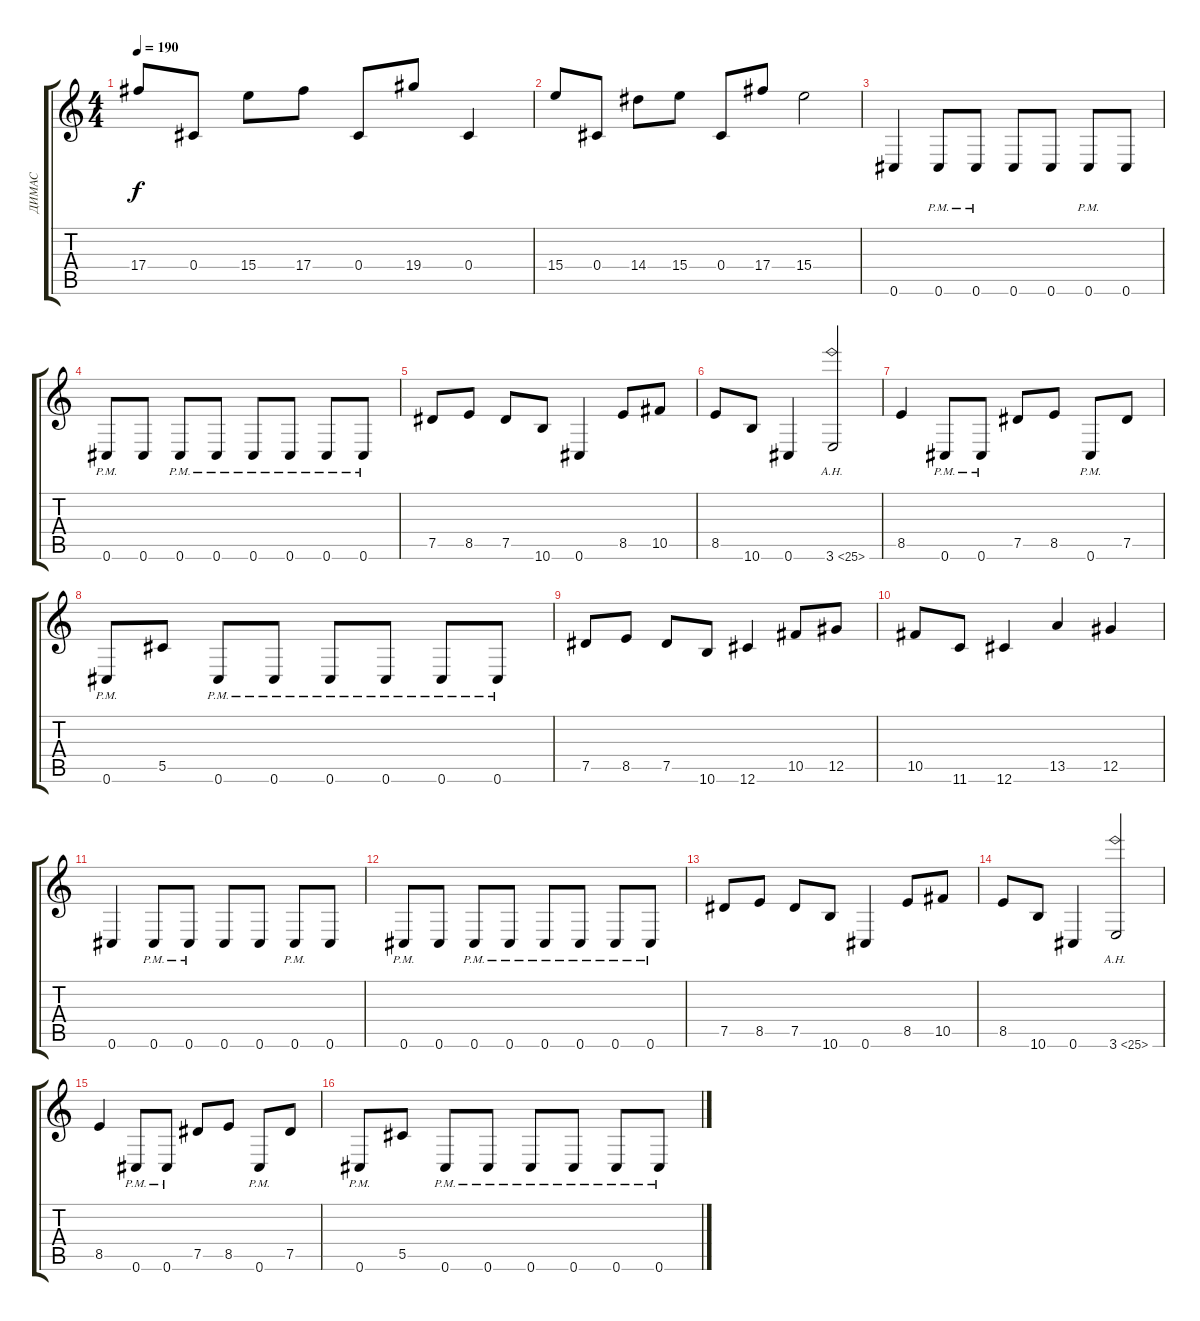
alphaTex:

\track ("ДИМАС" "ДИМАС") {instrument distortionguitar}
\staff {score tabs}
\tuning (Eb4 Bb3 Gb3 Db3 Ab2 Db2) {hide}
\ts (4 4)
\tempo 190
\clef g2
\ks c
17.4.8{dy f} 0.4.8 15.4.8 17.4.8 0.4.8 19.4.8 0.4.4 |
15.4.8 0.4.8 14.4.8 15.4.8 0.4.8 17.4.8 15.4.2 |
0.6.4 0.6{pm}.8 0.6{pm}.8 0.6.8 0.6.8 0.6{pm}.8 0.6.8 |
0.6{pm}.8 0.6.8 0.6{pm}.8 0.6{pm}.8 0.6{pm}.8 0.6{pm}.8 0.6{pm}.8 0.6{pm}.8 |
7.5.8 8.5.8 7.5.8 10.6.8 0.6.4 8.5.8 10.5.8 |
8.5.8 10.6.8 0.6.4 3.6{ah 22}.2 |
8.5.4 0.6{pm}.8 0.6{pm}.8 7.5.8 8.5.8 0.6{pm}.8 7.5.8 |
0.6{pm}.8 5.5.8 0.6{pm}.8 0.6{pm}.8 0.6{pm}.8 0.6{pm}.8 0.6{pm}.8 0.6{pm}.8 |
7.5.8 8.5.8 7.5.8 10.6.8 12.6.4 10.5.8 12.5.8 |
10.5.8 11.6.8 12.6.4 13.5.4 12.5.4 |
0.6.4 0.6{pm}.8 0.6{pm}.8 0.6.8 0.6.8 0.6{pm}.8 0.6.8 |
0.6{pm}.8 0.6.8 0.6{pm}.8 0.6{pm}.8 0.6{pm}.8 0.6{pm}.8 0.6{pm}.8 0.6{pm}.8 |
7.5.8 8.5.8 7.5.8 10.6.8 0.6.4 8.5.8 10.5.8 |
8.5.8 10.6.8 0.6.4 3.6{ah 22}.2 |
8.5.4 0.6{pm}.8 0.6{pm}.8 7.5.8 8.5.8 0.6{pm}.8 7.5.8 |
0.6{pm}.8 5.5.8 0.6{pm}.8 0.6{pm}.8 0.6{pm}.8 0.6{pm}.8 0.6{pm}.8 0.6{pm}.8
